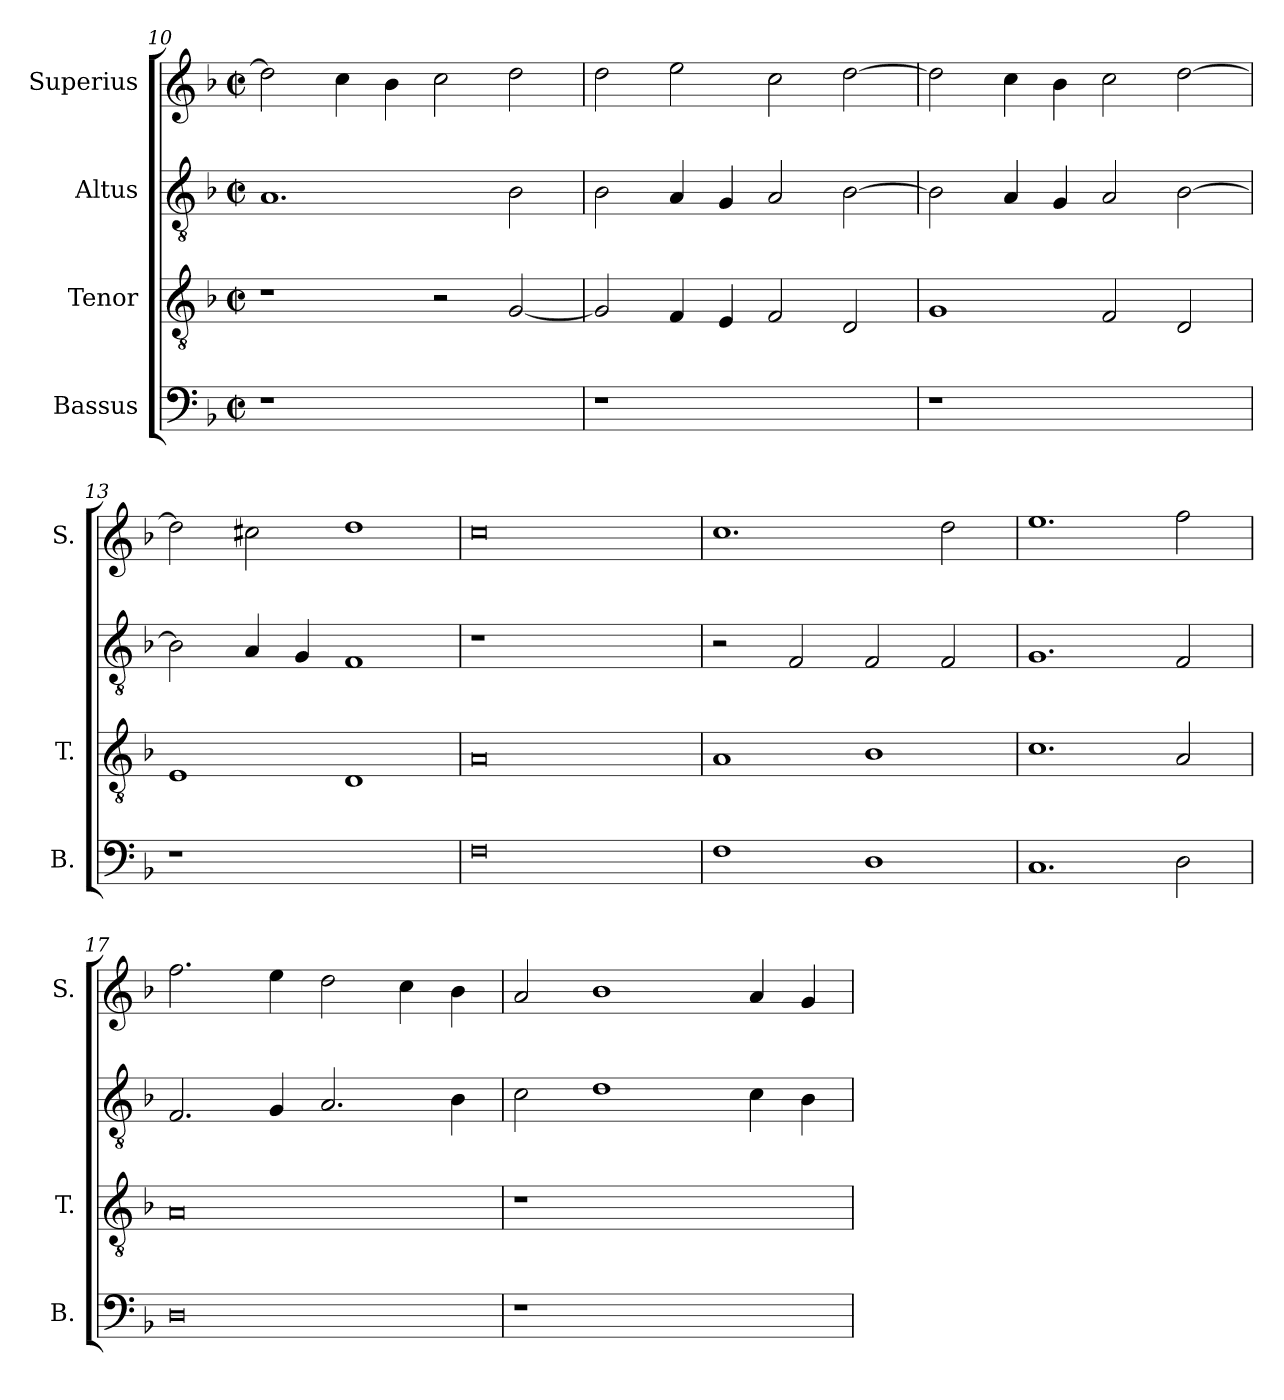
**kern	**kern	**kern	**kern
*part4	*part3	*part2	*part1
*staff4	*staff3	*staff2	*staff1
*I"Bassus	*I"Tenor	*I"Altus	*I"Superius
*I'B.	*I'T.	*	*I'S.
*clefF4	*clefGv2	*clefGv2	*clefG2
*	*ITrd7c12	*ITrd7c12	*
*k[b-]	*k[b-]	*k[b-]	*k[b-]
*F:	*F:	*F:	*F:
*M2/2	*M2/2	*M2/2	*M2/2
*met(c|)	*met(c|)	*met(c|)	*met(c|)
=10	=10	=10	=10
!LO:N:vis=1	!	!	!
1r	1r	1.AAi	2ddi\]
.	.	.	4cci\
.	.	.	4b-i\
1ryy	2r	.	2cci\
.	[<2GGi/	2BB-i\	2ddi\
!!LO:LB:g=z
=11	=11	=11	=11
!LO:N:vis=1	!	!	!
1r	2GGi/]	2BB-i\	2ddi\
.	4FFi/	4AAi/	2eei\
.	4EEi/	4GGi/	.
1ryy	2FFi/	2AAi/	2cci\
.	2DDi/	[>2BB-i\	[>2ddi\
=12	=12	=12	=12
!LO:N:vis=1	!	!	!
1r	1GGi	2BB-i\]	2ddi\]
.	.	4AAi/	4cci\
.	.	4GGi/	4b-i\
1ryy	2FFi/	2AAi/	2cci\
.	2DDi/	[>2BB-i\	[>2ddi\
=13	=13	=13	=13
!LO:N:vis=1	!	!	!
1r	1EEi	2BB-i\]	2ddi\]
.	.	4AAi/	2cc#Xi\
.	.	4GGi/	.
1ryy	1DDi	1FFi	1ddi
!!LO:PB:g=z
=14	=14	=14	=14
!	!	!LO:N:vis=1	!
0Fi	0AAi	1r	0cci
.	.	1ryy	.
=15	=15	=15	=15
1Fi	1AAi	2r	1.cci
.	.	2FFi/	.
1Di	1BB-i	2FFi/	.
.	.	2FFi/	2ddi\
=16	=16	=16	=16
1.Ci	1.Ci	1.GGi	1.eei
2Di\	2AAi/	2FFi/	2ffi\
=17	=17	=17	=17
0Di	0AAi	2.FFi/	2.ffi\
.	.	4GGi/	4eei\
.	.	2.AAi/	2ddi\
.	.	.	4cci\
.	.	4BB-i\	4b-i\
=18	=18	=18	=18
!LO:N:vis=1	!LO:N:vis=1	!	!
1r	1r	2Ci\	2ai/
.	.	1Di	1b-i
1ryy	1ryy	.	.
.	.	4Ci\	4ai/
.	.	4BB-i\	4gi/
=	=	=	=
*-	*-	*-	*-
